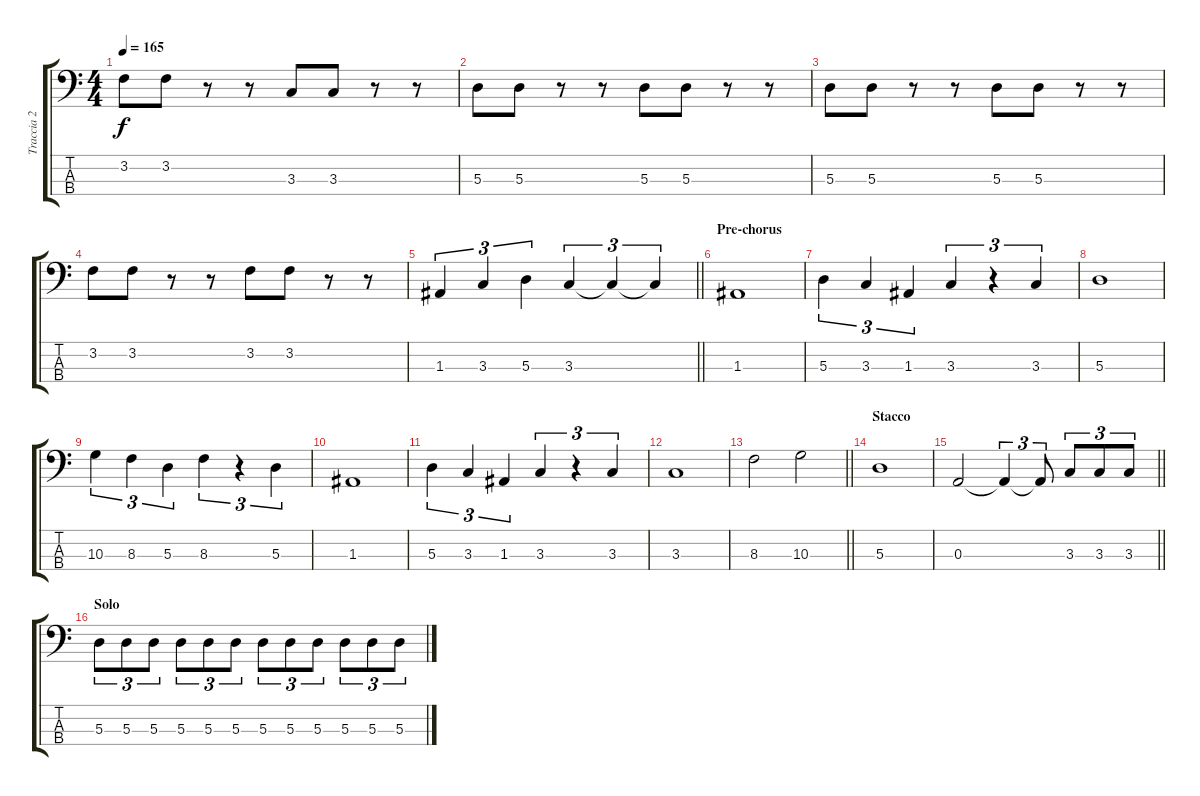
\track ("Traccia 2" "Traccia 2") {instrument electricbasspick}
\staff {score tabs}
\tuning (G2 D2 A1 E1) {hide}
\ts (4 4)
\tempo 165
\clef f4
\ks c
3.2.8{dy f} 3.2.8 r.8 r.8 3.3.8 3.3.8 r.8 r.8 |
5.3.8 5.3.8 r.8 r.8 5.3.8 5.3.8 r.8 r.8 |
5.3.8 5.3.8 r.8 r.8 5.3.8 5.3.8 r.8 r.8 |
3.2.8 3.2.8 r.8 r.8 3.2.8 3.2.8 r.8 r.8 |
\barLineRight lightlight
1.3.4{tu (3 2)} 3.3.4{tu (3 2)} 5.3.4{tu (3 2)} 3.3.4{tu (3 2)} 3.3{t}.4{tu (3 2)} 3.3{t}.4{tu (3 2)} |
\section ("" "Pre-chorus")
1.3.1 |
5.3.4{tu (3 2)} 3.3.4{tu (3 2)} 1.3.4{tu (3 2)} 3.3.4{tu (3 2)} r.4{tu (3 2)} 3.3.4{tu (3 2)} |
5.3.1 |
10.3.4{tu (3 2)} 8.3.4{tu (3 2)} 5.3.4{tu (3 2)} 8.3.4{tu (3 2)} r.4{tu (3 2)} 5.3.4{tu (3 2)} |
1.3.1 |
5.3.4{tu (3 2)} 3.3.4{tu (3 2)} 1.3.4{tu (3 2)} 3.3.4{tu (3 2)} r.4{tu (3 2)} 3.3.4{tu (3 2)} |
3.3.1 |
\barLineRight lightlight
8.3.2 10.3.2 |
\section ("" "Stacco")
5.3.1 |
\barLineRight lightlight
0.3.2 0.3{t}.4{tu (3 2)} 0.3{t}.8{tu (3 2)} 3.3.8{tu (3 2)} 3.3.8{tu (3 2)} 3.3.8{tu (3 2)} |
\section ("" "Solo")
5.3.8{tu (3 2)} 5.3.8{tu (3 2)} 5.3.8{tu (3 2)} 5.3.8{tu (3 2)} 5.3.8{tu (3 2)} 5.3.8{tu (3 2)} 5.3.8{tu (3 2)} 5.3.8{tu (3 2)} 5.3.8{tu (3 2)} 5.3.8{tu (3 2)} 5.3.8{tu (3 2)} 5.3.8{tu (3 2)}
